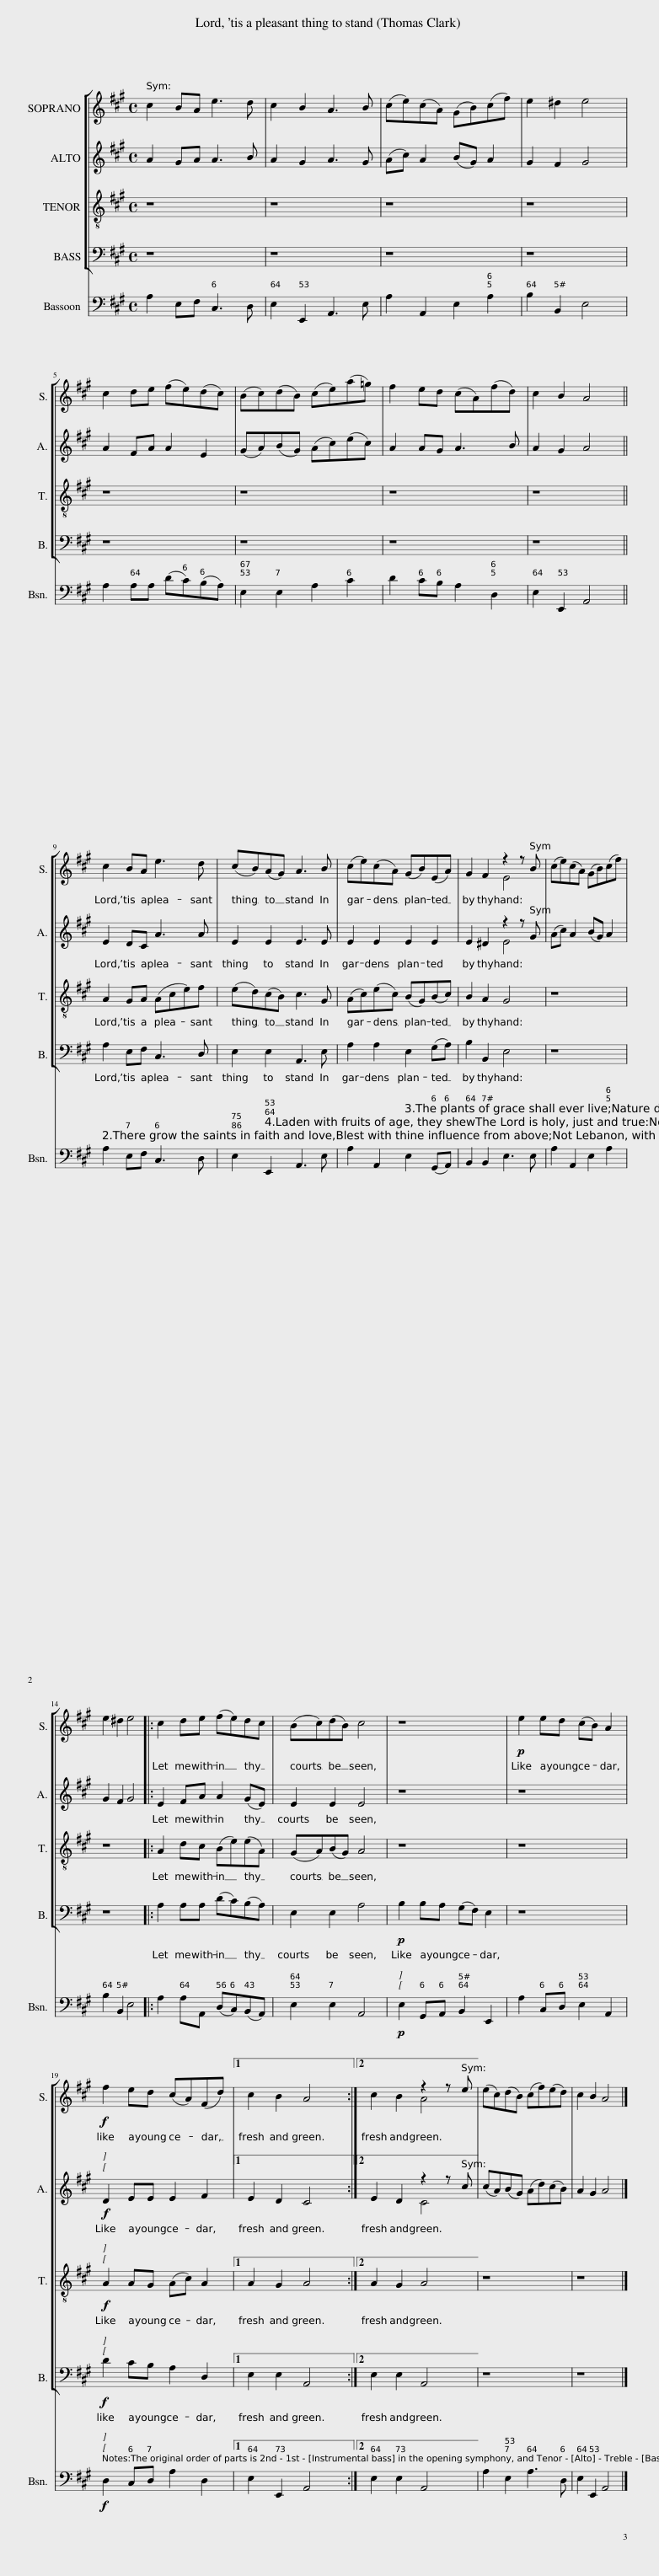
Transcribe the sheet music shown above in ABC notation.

X:1
%%score [ ( 1 2 ) ( 3 4 ) 5 6 ] 7
L:1/8
M:4/4
I:linebreak $
K:A
V:1 treble
V:2 treble
V:3 treble
V:4 treble
V:5 treble-8 transpose=-12
V:6 bass
V:7 bass
V:1
 c2 BA e3 d | c2 B2 A3 B | (ce)(cA) (GB)(cf) | e2 ^d2 e4 |$ c2 de (fe)(dc) | %5
 (Bc)(dB) (ce)(a=g) | f2 ed (cA)(fd) | c2 B2 A4 ||$ c2 BA e3 d | (cB)(AG) A3 B | %10
 (ce)(cA) (GB)(EA) | G2 F2 z2 z B | (ce)(cA) (GB)(cf) |$ e2 ^d2 e4 |: c2 de (fe)dc | %15
 (Bc)(dB) c4 | z8 |!p! e2 ed (cB) A2 |$!f! f2 ed (cA)(Fd) |1 c2 B2 A4 :|2 %20
 c2 B2 z2 z e || (ec)(dB) (cf)(ed) | c2 B2 A4 |] %23
V:2
 x8 | x8 | x8 | x8 |$ x8 | %5
 x8 | x8 | x8 ||$ x8 | x8 | %10
 x8 | x4 E4 | x8 |$ x8 |: x8 | %15
 x8 | x8 | x8 |$ x8 |1 x8 :|2 %20
 x4 A4 || x8 | x8 |] %23
V:3
 A2 GA A3 B | A2 G2 A3 G | (Ac) A2 (BG) A2 | G2 F2 G4 |$ A2 FA A2 E2 | %5
 (GA)(BG) (Ac)(ec) | A2 AG A3 B | A2 G2 A4 ||$ E2 DC A3 A | E2 E2 E3 E | %10
 E2 E2 E2 E2 | E2 ^D2 z2 z G | (Ac) A2 (BG) A2 |$ G2 F2 G4 |: E2 FA A2 (GE) | %15
 E2 E2 E4 | z8 | z8 |$!f! D2 EE E2 F2 |1 E2 D2 C4 :|2 %20
 E2 D2 z2 z c || (cA)(BG) (Ad)(cB) | A2 G2 A4 |] %23
V:4
 x8 | x8 | x8 | x8 |$ x8 | %5
 x8 | x8 | x8 ||$ x8 | x8 | %10
 x8 | x4 E4 | x8 |$ x8 |: x8 | %15
 x8 | x8 | x8 |$ x8 |1 x8 :|2 %20
 x4 C4 || x8 | x8 |] %23
V:5
 z8 | z8 | z8 | z8 |$ z8 | %5
 z8 | z8 | z8 ||$ A2 GA (Ace)f | (ed)(cB) c3 G | %10
 (Ac)(ec) (BG)(Bc) | B2 A2 G4 | z8 |$ z8 |: A2 dc (Be)(eA) | %15
 (GA)(BG) A4 | z8 | z8 |$!f! A2 AG (Ac) A2 |1 A2 G2 A4 :|2 %20
 A2 G2 A4 || z8 | z8 |] %23
V:6
 z8 | z8 | z8 | z8 |$ z8 | %5
 z8 | z8 | z8 ||$ A,2 E,F, C,3 D, | E,2 E,2 A,,3 E, | %10
 A,2 A,2 E,2 (G,A,) | B,2 B,,2 E,4 | z8 |$ z8 |: A,2 A,A, (DC)(B,A,) | %15
 E,2 E,2 A,4 |!p! B,2 B,A, (G,F,) E,2 | z8 |$!f! D2 CB, A,2 D,2 |1 E,2 E,2 A,,4 :|2 %20
 E,2 E,2 A,,4 || z8 | z8 |] %23
V:7
 A,2 E,F, C,3 D, | E,2 E,,2 A,,3 E, | A,2 A,,2 E,2 A,2 | B,2 B,,2 E,4 |$ A,2 A,A, (DC)(B,A,) | %5
 E,2 E,2 A,2 C2 | D2 CB, A,2 D,2 | E,2 E,,2 A,,4 ||$ A,2 E,F, C,3 D, | E,2 E,,2 A,,3 E, | %10
 A,2 A,,2 E,2 (G,,A,,) | B,,2 B,,2 E,3 E, | A,2 A,,2 E,2 A,2 |$ B,2 B,,2 E,4 |: A,2 A,A,, (D,C,)(B,,A,,) | %15
 E,2 E,2 A,,4 |!p! E,2 G,,A,, B,,2 E,,2 | A,2 C,D, E,2 A,,2 |$!f! D,2 C,D, A,2 D,2 |1 E,2 E,,2 A,,4 :|2 %20
 E,2 E,2 A,,4 || A,2 E,2 A,3 D, | E,2 E,,2 A,,4 |] %23
